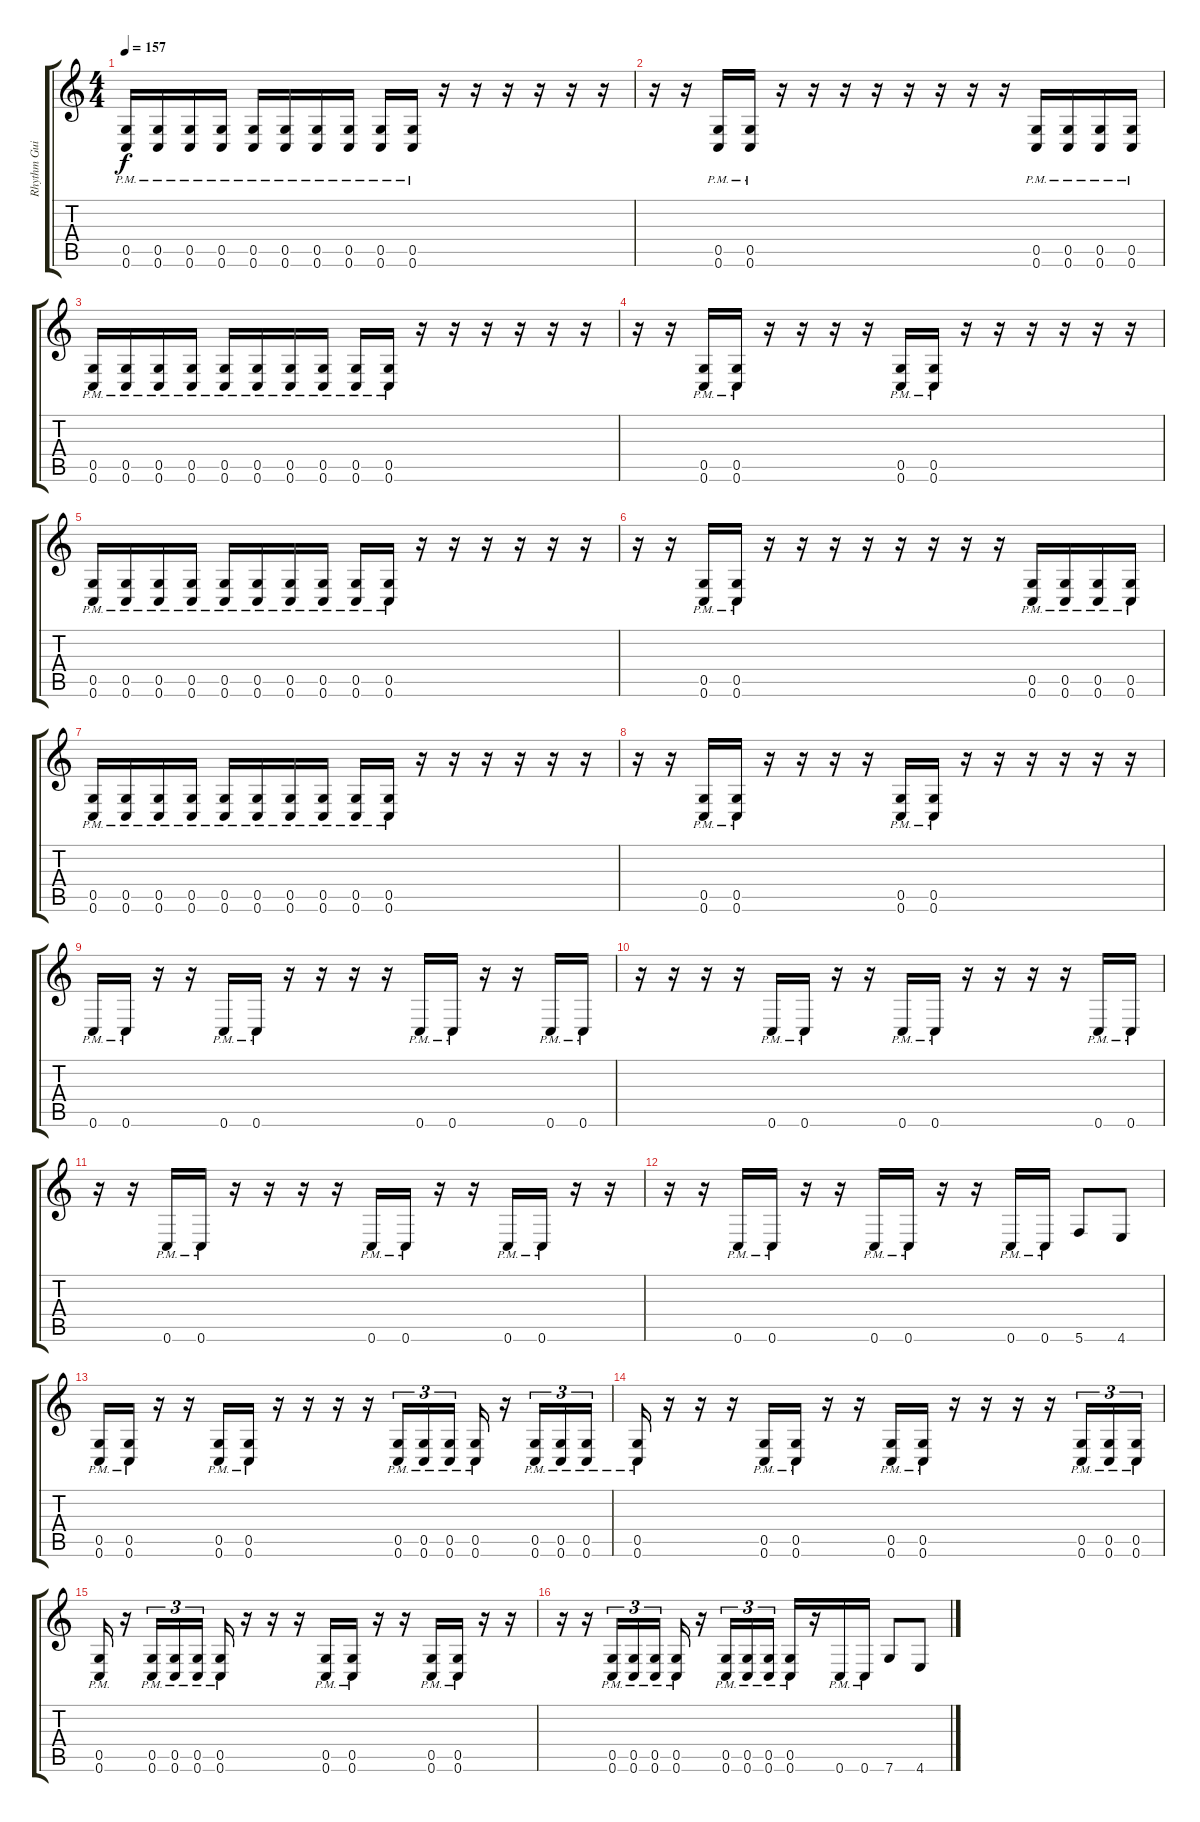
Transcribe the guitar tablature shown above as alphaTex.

\track ("Rhythm Guitar 1" "Rhythm Gui") {instrument distortionguitar}
\staff {score tabs}
\tuning (D4 A3 F3 C3 G2 C2) {hide}
\ts (4 4)
\tempo 157
\clef g2
\ks c
(0.5{pm} 0.6{pm}).16{dy f} (0.5{pm} 0.6{pm}).16 (0.5{pm} 0.6{pm}).16 (0.5{pm} 0.6{pm}).16 (0.5{pm} 0.6{pm}).16 (0.5{pm} 0.6{pm}).16 (0.5{pm} 0.6{pm}).16 (0.5{pm} 0.6{pm}).16 (0.5{pm} 0.6{pm}).16 (0.5{pm} 0.6{pm}).16 r.16 r.16 r.16 r.16 r.16 r.16 |
r.16 r.16 (0.5{pm} 0.6{pm}).16 (0.5{pm} 0.6{pm}).16 r.16 r.16 r.16 r.16 r.16 r.16 r.16 r.16 (0.5{pm} 0.6{pm}).16 (0.5{pm} 0.6{pm}).16 (0.5{pm} 0.6{pm}).16 (0.5{pm} 0.6{pm}).16 |
(0.5{pm} 0.6{pm}).16 (0.5{pm} 0.6{pm}).16 (0.5{pm} 0.6{pm}).16 (0.5{pm} 0.6{pm}).16 (0.5{pm} 0.6{pm}).16 (0.5{pm} 0.6{pm}).16 (0.5{pm} 0.6{pm}).16 (0.5{pm} 0.6{pm}).16 (0.5{pm} 0.6{pm}).16 (0.5{pm} 0.6{pm}).16 r.16 r.16 r.16 r.16 r.16 r.16 |
r.16 r.16 (0.5{pm} 0.6{pm}).16 (0.5{pm} 0.6{pm}).16 r.16 r.16 r.16 r.16 (0.5{pm} 0.6{pm}).16 (0.5{pm} 0.6{pm}).16 r.16 r.16 r.16 r.16 r.16 r.16 |
(0.5{pm} 0.6{pm}).16 (0.5{pm} 0.6{pm}).16 (0.5{pm} 0.6{pm}).16 (0.5{pm} 0.6{pm}).16 (0.5{pm} 0.6{pm}).16 (0.5{pm} 0.6{pm}).16 (0.5{pm} 0.6{pm}).16 (0.5{pm} 0.6{pm}).16 (0.5{pm} 0.6{pm}).16 (0.5{pm} 0.6{pm}).16 r.16 r.16 r.16 r.16 r.16 r.16 |
r.16 r.16 (0.5{pm} 0.6{pm}).16 (0.5{pm} 0.6{pm}).16 r.16 r.16 r.16 r.16 r.16 r.16 r.16 r.16 (0.5{pm} 0.6{pm}).16 (0.5{pm} 0.6{pm}).16 (0.5{pm} 0.6{pm}).16 (0.5{pm} 0.6{pm}).16 |
(0.5{pm} 0.6{pm}).16 (0.5{pm} 0.6{pm}).16 (0.5{pm} 0.6{pm}).16 (0.5{pm} 0.6{pm}).16 (0.5{pm} 0.6{pm}).16 (0.5{pm} 0.6{pm}).16 (0.5{pm} 0.6{pm}).16 (0.5{pm} 0.6{pm}).16 (0.5{pm} 0.6{pm}).16 (0.5{pm} 0.6{pm}).16 r.16 r.16 r.16 r.16 r.16 r.16 |
r.16 r.16 (0.5{pm} 0.6{pm}).16 (0.5{pm} 0.6{pm}).16 r.16 r.16 r.16 r.16 (0.5{pm} 0.6{pm}).16 (0.5{pm} 0.6{pm}).16 r.16 r.16 r.16 r.16 r.16 r.16 |
0.6{pm}.16 0.6{pm}.16 r.16 r.16 0.6{pm}.16 0.6{pm}.16 r.16 r.16 r.16 r.16 0.6{pm}.16 0.6{pm}.16 r.16 r.16 0.6{pm}.16 0.6{pm}.16 |
r.16 r.16 r.16 r.16 0.6{pm}.16 0.6{pm}.16 r.16 r.16 0.6{pm}.16 0.6{pm}.16 r.16 r.16 r.16 r.16 0.6{pm}.16 0.6{pm}.16 |
r.16 r.16 0.6{pm}.16 0.6{pm}.16 r.16 r.16 r.16 r.16 0.6{pm}.16 0.6{pm}.16 r.16 r.16 0.6{pm}.16 0.6{pm}.16 r.16 r.16 |
r.16 r.16 0.6{pm}.16 0.6{pm}.16 r.16 r.16 0.6{pm}.16 0.6{pm}.16 r.16 r.16 0.6{pm}.16 0.6{pm}.16 5.6.8 4.6.8 |
(0.5{pm} 0.6{pm}).16 (0.5{pm} 0.6{pm}).16 r.16 r.16 (0.5{pm} 0.6{pm}).16 (0.5{pm} 0.6{pm}).16 r.16 r.16 r.16 r.16 (0.5{pm} 0.6{pm}).16{tu (3 2)} (0.5{pm} 0.6{pm}).16{tu (3 2)} (0.5{pm} 0.6{pm}).16{tu (3 2)} (0.5{pm} 0.6{pm}).16 r.16 (0.5{pm} 0.6{pm}).16{tu (3 2)} (0.5{pm} 0.6{pm}).16{tu (3 2)} (0.5{pm} 0.6{pm}).16{tu (3 2)} |
(0.5{pm} 0.6{pm}).16 r.16 r.16 r.16 (0.5{pm} 0.6{pm}).16 (0.5{pm} 0.6{pm}).16 r.16 r.16 (0.5{pm} 0.6{pm}).16 (0.5{pm} 0.6{pm}).16 r.16 r.16 r.16 r.16 (0.5{pm} 0.6{pm}).16{tu (3 2)} (0.5{pm} 0.6{pm}).16{tu (3 2)} (0.5{pm} 0.6{pm}).16{tu (3 2)} |
(0.5{pm} 0.6{pm}).16 r.16 (0.5{pm} 0.6{pm}).16{tu (3 2)} (0.5{pm} 0.6{pm}).16{tu (3 2)} (0.5{pm} 0.6{pm}).16{tu (3 2)} (0.5{pm} 0.6{pm}).16 r.16 r.16 r.16 (0.5{pm} 0.6{pm}).16 (0.5{pm} 0.6{pm}).16 r.16 r.16 (0.5{pm} 0.6{pm}).16 (0.5{pm} 0.6{pm}).16 r.16 r.16 |
r.16 r.16 (0.5{pm} 0.6{pm}).16{tu (3 2)} (0.5{pm} 0.6{pm}).16{tu (3 2)} (0.5{pm} 0.6{pm}).16{tu (3 2)} (0.5{pm} 0.6{pm}).16 r.16 (0.5{pm} 0.6{pm}).16{tu (3 2)} (0.5{pm} 0.6{pm}).16{tu (3 2)} (0.5{pm} 0.6{pm}).16{tu (3 2)} (0.5{pm} 0.6{pm}).16 r.16 0.6{pm}.16 0.6{pm}.16 7.6.8 4.6.8
